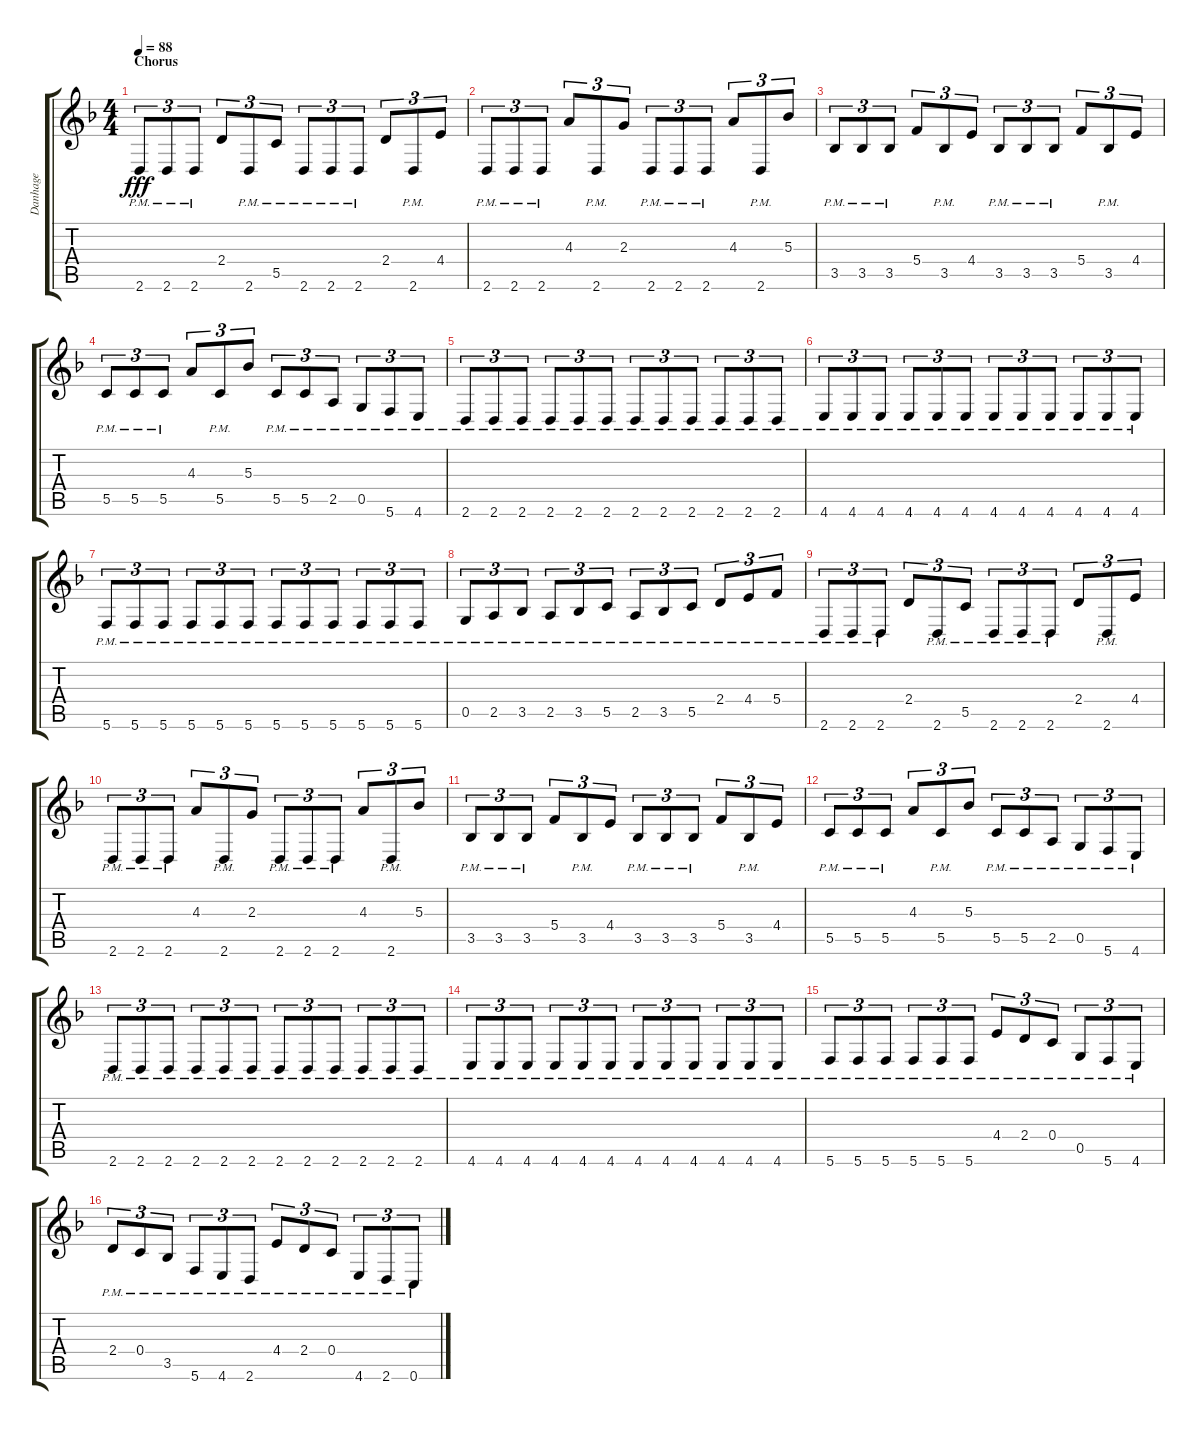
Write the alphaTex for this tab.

\track ("Danhage" "Danhage") {instrument distortionguitar}
\staff {score tabs}
\tuning (D4 A3 F3 C3 G2 C2) {hide}
\ts (4 4)
\section ("" "Chorus")
\tempo 88
\clef g2
\ks f
2.6{pm}.8{tu (3 2) dy fff} 2.6{pm}.8{tu (3 2)} 2.6{pm}.8{tu (3 2)} 2.4.8{tu (3 2)} 2.6{pm}.8{tu (3 2)} 5.5{pm}.8{tu (3 2)} 2.6{pm}.8{tu (3 2)} 2.6{pm}.8{tu (3 2)} 2.6{pm}.8{tu (3 2)} 2.4.8{tu (3 2)} 2.6{pm}.8{tu (3 2)} 4.4.8{tu (3 2)} |
2.6{pm}.8{tu (3 2)} 2.6{pm}.8{tu (3 2)} 2.6{pm}.8{tu (3 2)} 4.3.8{tu (3 2)} 2.6{pm}.8{tu (3 2)} 2.3.8{tu (3 2)} 2.6{pm}.8{tu (3 2)} 2.6{pm}.8{tu (3 2)} 2.6{pm}.8{tu (3 2)} 4.3.8{tu (3 2)} 2.6{pm}.8{tu (3 2)} 5.3.8{tu (3 2)} |
3.5{pm}.8{tu (3 2)} 3.5{pm}.8{tu (3 2)} 3.5{pm}.8{tu (3 2)} 5.4.8{tu (3 2)} 3.5{pm}.8{tu (3 2)} 4.4.8{tu (3 2)} 3.5{pm}.8{tu (3 2)} 3.5{pm}.8{tu (3 2)} 3.5{pm}.8{tu (3 2)} 5.4.8{tu (3 2)} 3.5{pm}.8{tu (3 2)} 4.4.8{tu (3 2)} |
5.5{pm}.8{tu (3 2)} 5.5{pm}.8{tu (3 2)} 5.5{pm}.8{tu (3 2)} 4.3.8{tu (3 2)} 5.5{pm}.8{tu (3 2)} 5.3.8{tu (3 2)} 5.5{pm}.8{tu (3 2)} 5.5{pm}.8{tu (3 2)} 2.5{pm}.8{tu (3 2)} 0.5{pm}.8{tu (3 2)} 5.6{pm}.8{tu (3 2)} 4.6{pm}.8{tu (3 2)} |
2.6{pm}.8{tu (3 2)} 2.6{pm}.8{tu (3 2)} 2.6{pm}.8{tu (3 2)} 2.6{pm}.8{tu (3 2)} 2.6{pm}.8{tu (3 2)} 2.6{pm}.8{tu (3 2)} 2.6{pm}.8{tu (3 2)} 2.6{pm}.8{tu (3 2)} 2.6{pm}.8{tu (3 2)} 2.6{pm}.8{tu (3 2)} 2.6{pm}.8{tu (3 2)} 2.6{pm}.8{tu (3 2)} |
4.6{pm}.8{tu (3 2)} 4.6{pm}.8{tu (3 2)} 4.6{pm}.8{tu (3 2)} 4.6{pm}.8{tu (3 2)} 4.6{pm}.8{tu (3 2)} 4.6{pm}.8{tu (3 2)} 4.6{pm}.8{tu (3 2)} 4.6{pm}.8{tu (3 2)} 4.6{pm}.8{tu (3 2)} 4.6{pm}.8{tu (3 2)} 4.6{pm}.8{tu (3 2)} 4.6{pm}.8{tu (3 2)} |
5.6{pm}.8{tu (3 2)} 5.6{pm}.8{tu (3 2)} 5.6{pm}.8{tu (3 2)} 5.6{pm}.8{tu (3 2)} 5.6{pm}.8{tu (3 2)} 5.6{pm}.8{tu (3 2)} 5.6{pm}.8{tu (3 2)} 5.6{pm}.8{tu (3 2)} 5.6{pm}.8{tu (3 2)} 5.6{pm}.8{tu (3 2)} 5.6{pm}.8{tu (3 2)} 5.6{pm}.8{tu (3 2)} |
0.5{pm}.8{tu (3 2)} 2.5{pm}.8{tu (3 2)} 3.5{pm}.8{tu (3 2)} 2.5{pm}.8{tu (3 2)} 3.5{pm}.8{tu (3 2)} 5.5{pm}.8{tu (3 2)} 2.5{pm}.8{tu (3 2)} 3.5{pm}.8{tu (3 2)} 5.5{pm}.8{tu (3 2)} 2.4{pm}.8{tu (3 2)} 4.4{pm}.8{tu (3 2)} 5.4{pm}.8{tu (3 2)} |
2.6{pm}.8{tu (3 2)} 2.6{pm}.8{tu (3 2)} 2.6{pm}.8{tu (3 2)} 2.4.8{tu (3 2)} 2.6{pm}.8{tu (3 2)} 5.5{pm}.8{tu (3 2)} 2.6{pm}.8{tu (3 2)} 2.6{pm}.8{tu (3 2)} 2.6{pm}.8{tu (3 2)} 2.4.8{tu (3 2)} 2.6{pm}.8{tu (3 2)} 4.4.8{tu (3 2)} |
2.6{pm}.8{tu (3 2)} 2.6{pm}.8{tu (3 2)} 2.6{pm}.8{tu (3 2)} 4.3.8{tu (3 2)} 2.6{pm}.8{tu (3 2)} 2.3.8{tu (3 2)} 2.6{pm}.8{tu (3 2)} 2.6{pm}.8{tu (3 2)} 2.6{pm}.8{tu (3 2)} 4.3.8{tu (3 2)} 2.6{pm}.8{tu (3 2)} 5.3.8{tu (3 2)} |
3.5{pm}.8{tu (3 2)} 3.5{pm}.8{tu (3 2)} 3.5{pm}.8{tu (3 2)} 5.4.8{tu (3 2)} 3.5{pm}.8{tu (3 2)} 4.4.8{tu (3 2)} 3.5{pm}.8{tu (3 2)} 3.5{pm}.8{tu (3 2)} 3.5{pm}.8{tu (3 2)} 5.4.8{tu (3 2)} 3.5{pm}.8{tu (3 2)} 4.4.8{tu (3 2)} |
5.5{pm}.8{tu (3 2)} 5.5{pm}.8{tu (3 2)} 5.5{pm}.8{tu (3 2)} 4.3.8{tu (3 2)} 5.5{pm}.8{tu (3 2)} 5.3.8{tu (3 2)} 5.5{pm}.8{tu (3 2)} 5.5{pm}.8{tu (3 2)} 2.5{pm}.8{tu (3 2)} 0.5{pm}.8{tu (3 2)} 5.6{pm}.8{tu (3 2)} 4.6{pm}.8{tu (3 2)} |
2.6{pm}.8{tu (3 2)} 2.6{pm}.8{tu (3 2)} 2.6{pm}.8{tu (3 2)} 2.6{pm}.8{tu (3 2)} 2.6{pm}.8{tu (3 2)} 2.6{pm}.8{tu (3 2)} 2.6{pm}.8{tu (3 2)} 2.6{pm}.8{tu (3 2)} 2.6{pm}.8{tu (3 2)} 2.6{pm}.8{tu (3 2)} 2.6{pm}.8{tu (3 2)} 2.6{pm}.8{tu (3 2)} |
4.6{pm}.8{tu (3 2)} 4.6{pm}.8{tu (3 2)} 4.6{pm}.8{tu (3 2)} 4.6{pm}.8{tu (3 2)} 4.6{pm}.8{tu (3 2)} 4.6{pm}.8{tu (3 2)} 4.6{pm}.8{tu (3 2)} 4.6{pm}.8{tu (3 2)} 4.6{pm}.8{tu (3 2)} 4.6{pm}.8{tu (3 2)} 4.6{pm}.8{tu (3 2)} 4.6{pm}.8{tu (3 2)} |
5.6{pm}.8{tu (3 2)} 5.6{pm}.8{tu (3 2)} 5.6{pm}.8{tu (3 2)} 5.6{pm}.8{tu (3 2)} 5.6{pm}.8{tu (3 2)} 5.6{pm}.8{tu (3 2)} 4.4{pm}.8{tu (3 2)} 2.4{pm}.8{tu (3 2)} 0.4{pm}.8{tu (3 2)} 0.5{pm}.8{tu (3 2)} 5.6{pm}.8{tu (3 2)} 4.6{pm}.8{tu (3 2)} |
2.4{pm}.8{tu (3 2)} 0.4{pm}.8{tu (3 2)} 3.5{pm}.8{tu (3 2)} 5.6{pm}.8{tu (3 2)} 4.6{pm}.8{tu (3 2)} 2.6{pm}.8{tu (3 2)} 4.4{pm}.8{tu (3 2)} 2.4{pm}.8{tu (3 2)} 0.4{pm}.8{tu (3 2)} 4.6{pm}.8{tu (3 2)} 2.6{pm}.8{tu (3 2)} 0.6{pm}.8{tu (3 2)}
